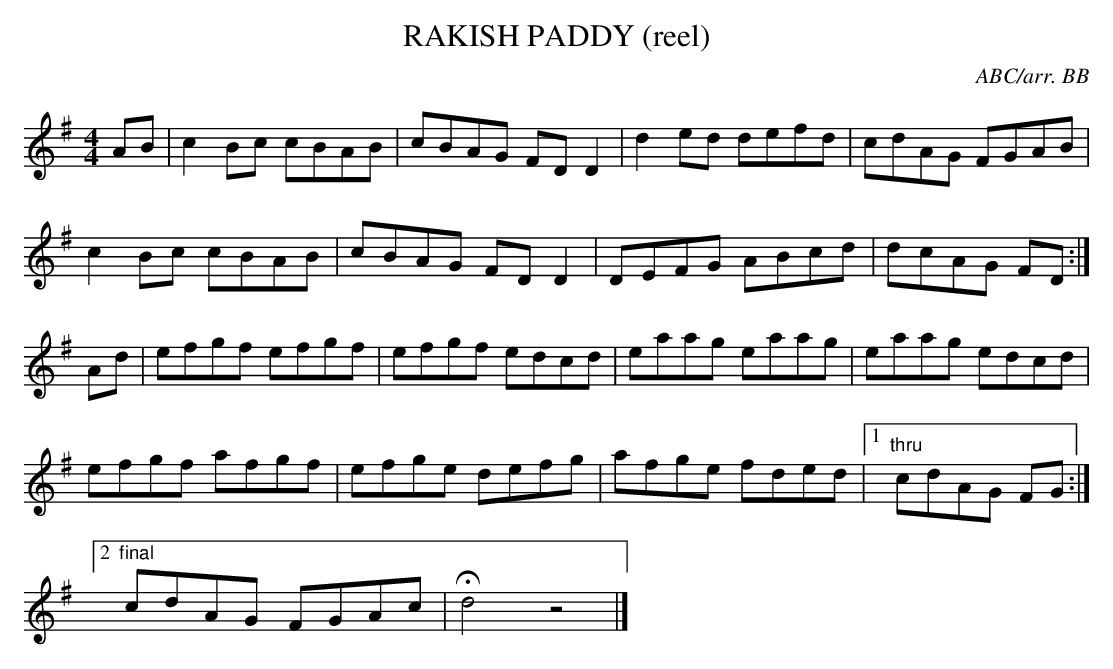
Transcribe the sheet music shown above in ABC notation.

X:1
T:RAKISH PADDY (reel)
C:ABC/arr. BB
L:1/8
M:4/4
K:Dmix
AB|c2Bc cBAB|cBAG FDD2|d2ed defd|cdAG FGAB|
c2Bc cBAB|cBAG FDD2|DEFG ABcd|dcAG FD :|
Ad|efgf efgf|efgf edcd|eaag eaag|eaag edcd|
efgf afgf|efge defg|afge fded|1 "thru"cdAG FG :|
[2 "final"cdAG FGAc|Hd4z4|]
